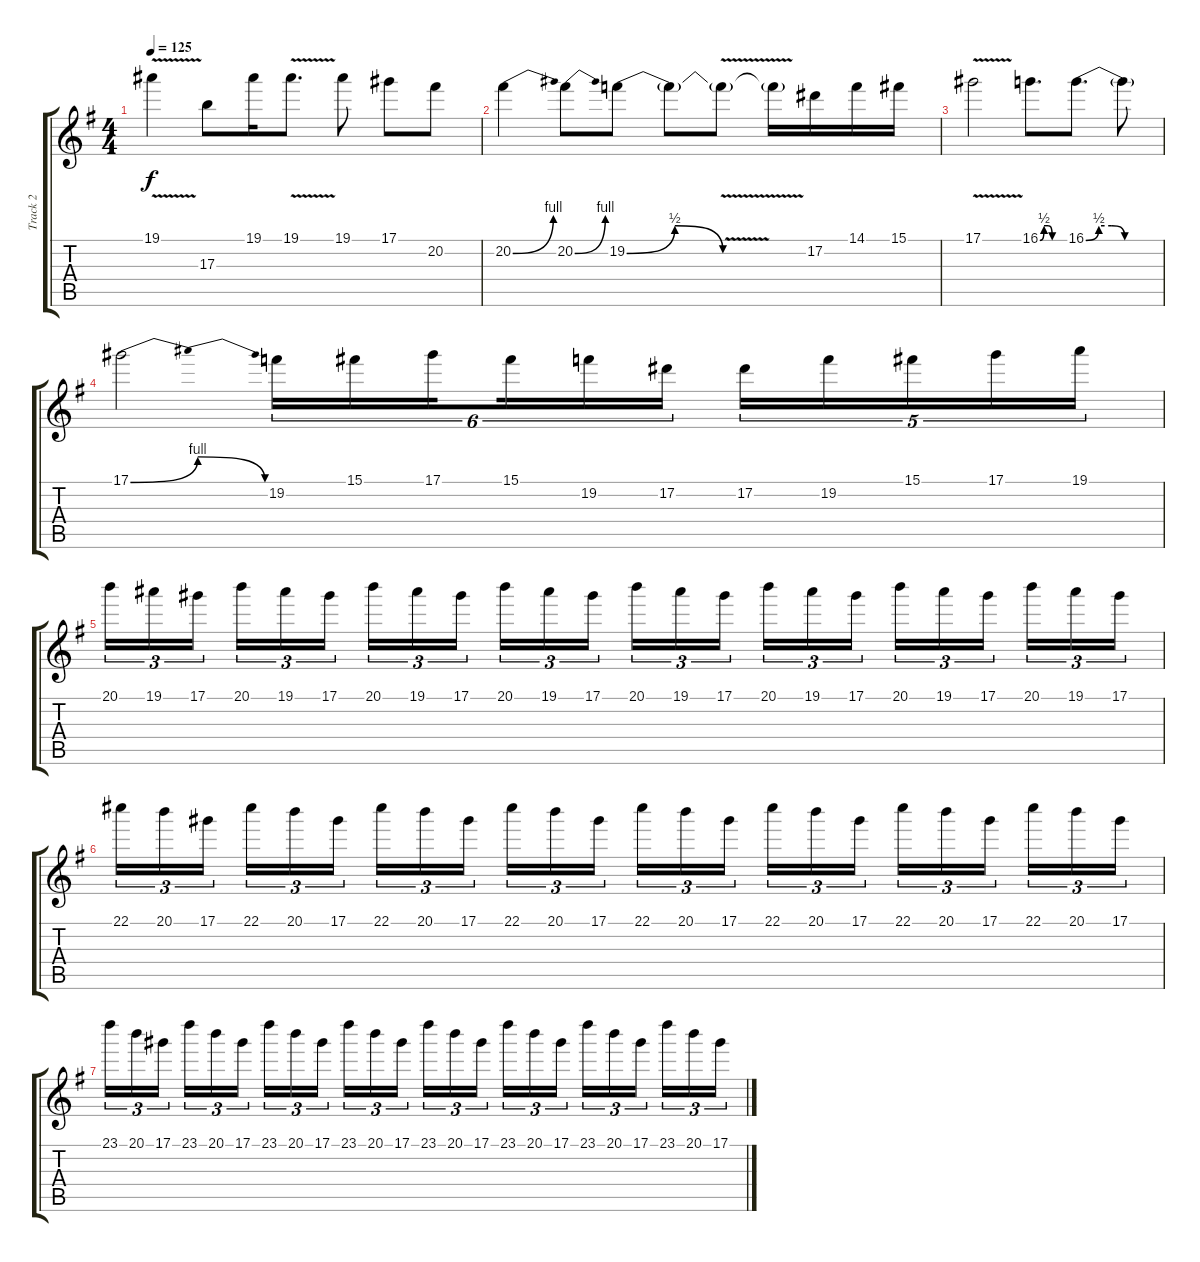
\track ("Track 2" "Track 2") {instrument electricguitarclean}
\staff {score tabs}
\tuning (Eb4 Bb3 Gb3 Db3 Ab2 Eb2) {hide}
\ts (4 4)
\tempo 125
\clef g2
\ks eminor
19.1{v}.4{dy f} 17.3.8 19.1.16 19.1{v}.8{d} 19.1.8 17.1.8 20.2.8 |
20.2{be (bend 0 0 60 4)}.4 20.2{be (bend 0 0 60 4)}.8 19.2{be (bendrelease 0 0 10 2 45 2 60 0)}.8 19.2{t}.8 19.2{v t}.8 19.2{t}.16 17.2.16 14.1.16 15.1.16 |
17.1{v}.2 16.1{be (custom 0 0 10 2 20 2 30 0 60 0)}.8{d} 16.1{be (custom 0 0 10 2 20 2 30 0 60 0)}.8{d} 16.1{t}.8 |
17.1{be (bendrelease 0 0 15 4 45 4 60 0)}.2 19.2.16{tu (6 4)} 15.1.16{tu (6 4)} 17.1.16{tu (6 4) beam splitsecondary} 15.1.16{tu (6 4)} 19.2.16{tu (6 4)} 17.2.16{tu (6 4)} 17.2.16{tu (5 4)} 19.2.16{tu (5 4)} 15.1.16{tu (5 4)} 17.1.16{tu (5 4)} 19.1.16{tu (5 4)} |
20.1.16{tu (3 2)} 19.1.16{tu (3 2)} 17.1.16{tu (3 2) beam splitsecondary} 20.1.16{tu (3 2)} 19.1.16{tu (3 2)} 17.1.16{tu (3 2)} 20.1.16{tu (3 2)} 19.1.16{tu (3 2)} 17.1.16{tu (3 2) beam splitsecondary} 20.1.16{tu (3 2)} 19.1.16{tu (3 2)} 17.1.16{tu (3 2)} 20.1.16{tu (3 2)} 19.1.16{tu (3 2)} 17.1.16{tu (3 2) beam splitsecondary} 20.1.16{tu (3 2)} 19.1.16{tu (3 2)} 17.1.16{tu (3 2)} 20.1.16{tu (3 2)} 19.1.16{tu (3 2)} 17.1.16{tu (3 2) beam splitsecondary} 20.1.16{tu (3 2)} 19.1.16{tu (3 2)} 17.1.16{tu (3 2)} |
22.1.16{tu (3 2)} 20.1.16{tu (3 2)} 17.1.16{tu (3 2) beam splitsecondary} 22.1.16{tu (3 2)} 20.1.16{tu (3 2)} 17.1.16{tu (3 2)} 22.1.16{tu (3 2)} 20.1.16{tu (3 2)} 17.1.16{tu (3 2) beam splitsecondary} 22.1.16{tu (3 2)} 20.1.16{tu (3 2)} 17.1.16{tu (3 2)} 22.1.16{tu (3 2)} 20.1.16{tu (3 2)} 17.1.16{tu (3 2) beam splitsecondary} 22.1.16{tu (3 2)} 20.1.16{tu (3 2)} 17.1.16{tu (3 2)} 22.1.16{tu (3 2)} 20.1.16{tu (3 2)} 17.1.16{tu (3 2) beam splitsecondary} 22.1.16{tu (3 2)} 20.1.16{tu (3 2)} 17.1.16{tu (3 2)} |
23.1.16{tu (3 2)} 20.1.16{tu (3 2)} 17.1.16{tu (3 2) beam splitsecondary} 23.1.16{tu (3 2)} 20.1.16{tu (3 2)} 17.1.16{tu (3 2)} 23.1.16{tu (3 2)} 20.1.16{tu (3 2)} 17.1.16{tu (3 2) beam splitsecondary} 23.1.16{tu (3 2)} 20.1.16{tu (3 2)} 17.1.16{tu (3 2)} 23.1.16{tu (3 2)} 20.1.16{tu (3 2)} 17.1.16{tu (3 2) beam splitsecondary} 23.1.16{tu (3 2)} 20.1.16{tu (3 2)} 17.1.16{tu (3 2)} 23.1.16{tu (3 2)} 20.1.16{tu (3 2)} 17.1.16{tu (3 2) beam splitsecondary} 23.1.16{tu (3 2)} 20.1.16{tu (3 2)} 17.1.16{tu (3 2)}
